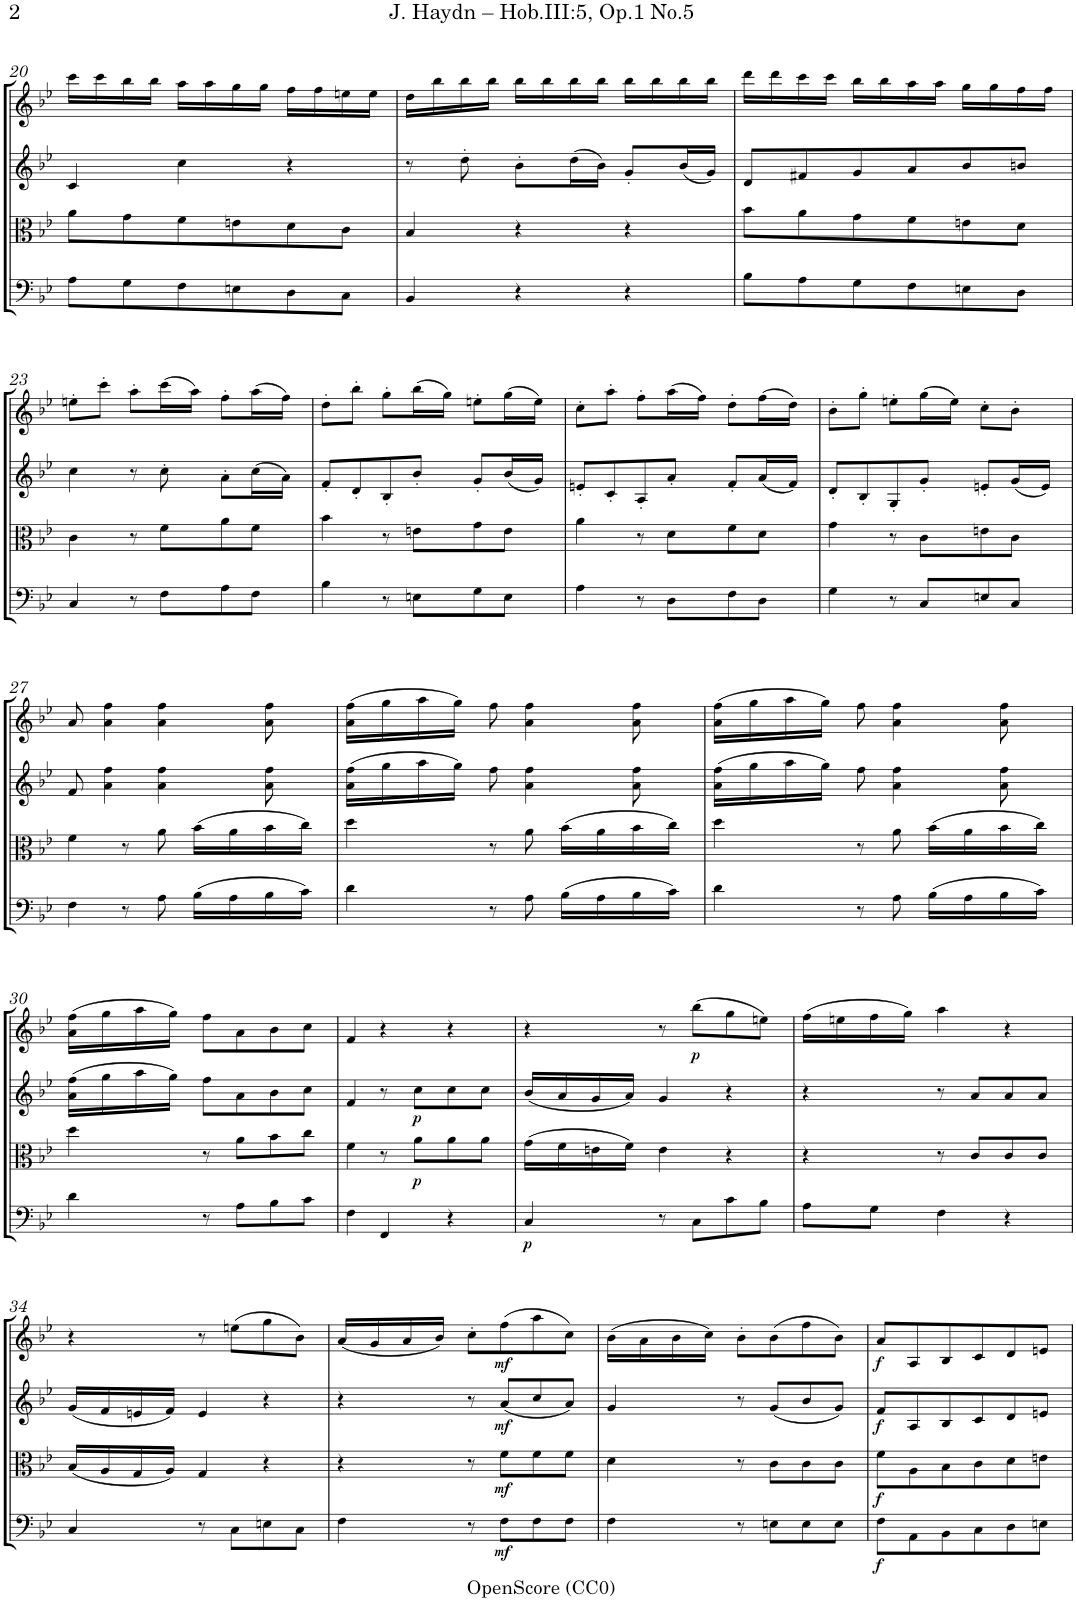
**kern	**dynam	**kern	**dynam	**kern	**dynam	**kern	**dynam
*part4	*part4	*part3	*part3	*part2	*part2	*part1	*part1
*staff4	*staff4	*staff3	*staff3	*staff2	*staff2	*staff1	*staff1
*I"Violoncello	*	*I"Viola	*	*I"Violin 2	*	*I"Violin 1	*
*I'Vc	*	*I'Vla	*	*I'Vln	*	*I'Vln	*
!!LO:PB:g=z
*clefF4	*	*clefC3	*	*clefG2	*	*clefG2	*
*k[b-e-]	*	*k[b-e-]	*	*k[b-e-]	*	*k[b-e-]	*
*M3/4	*	*M3/4	*	*M3/4	*	*M3/4	*
=20	=20	=20	=20	=20	=20	=20	=20
8A\L	.	8a\L	.	4c/	.	16ccc\LL	.
.	.	.	.	.	.	16ccc\	.
8G\	.	8g\	.	.	.	16bb-\	.
.	.	.	.	.	.	16bb-\JJ	.
8F\	.	8f\	.	4cc\	.	16aa\LL	.
.	.	.	.	.	.	16aa\	.
8En\	.	8en\	.	.	.	16gg\	.
.	.	.	.	.	.	16gg\JJ	.
8D\	.	8d\	.	4r	.	16ff\LL	.
.	.	.	.	.	.	16ff\	.
8C\J	.	8c\J	.	.	.	16een\	.
.	.	.	.	.	.	16ee\JJ	.
=21	=21	=21	=21	=21	=21	=21	=21
4BB-/	.	4B-/	.	8r	.	16dd\LL	.
.	.	.	.	.	.	16bb-\	.
.	.	.	.	8dd'\	.	16bb-\	.
.	.	.	.	.	.	16bb-\JJ	.
4r	.	4r	.	8b-'\L	.	16bb-\LL	.
.	.	.	.	.	.	16bb-\	.
.	.	.	.	(16dd\L	.	16bb-\	.
.	.	.	.	16b-\JJ)	.	16bb-\JJ	.
4r	.	4r	.	8g'/L	.	16bb-\LL	.
.	.	.	.	.	.	16bb-\	.
.	.	.	.	(16b-/L	.	16bb-\	.
.	.	.	.	16g/JJ)	.	16bb-\JJ	.
=22	=22	=22	=22	=22	=22	=22	=22
8B-\L	.	8b-\L	.	8d/L	.	16ddd\LL	.
.	.	.	.	.	.	16ddd\	.
8A\	.	8a\	.	8f#X/	.	16ccc\	.
.	.	.	.	.	.	16ccc\JJ	.
8G\	.	8g\	.	8g/	.	16bb-\LL	.
.	.	.	.	.	.	16bb-\	.
8F\	.	8f\	.	8a/	.	16aa\	.
.	.	.	.	.	.	16aa\JJ	.
8En\	.	8en\	.	8b-/	.	16gg\LL	.
.	.	.	.	.	.	16gg\	.
8D\J	.	8d\J	.	8bn/J	.	16ff\	.
.	.	.	.	.	.	16ff\JJ	.
!!LO:LB:g=z
=23	=23	=23	=23	=23	=23	=23	=23
4C/	.	4c\	.	4cc\	.	8een'\L	.
.	.	.	.	.	.	8ccc'\J	.
8r	.	8r	.	8r	.	8aa'\L	.
8F\L	.	8f\L	.	8cc'\	.	(16ccc\L	.
.	.	.	.	.	.	16aa\JJ)	.
8A\	.	8a\	.	8a'\L	.	8ff'\L	.
8F\J	.	8f\J	.	(16cc\L	.	(16aa\L	.
.	.	.	.	16a\JJ)	.	16ff\JJ)	.
=24	=24	=24	=24	=24	=24	=24	=24
4B-\	.	4b-\	.	8f'/L	.	8dd'\L	.
.	.	.	.	8d'/	.	8bb-'\J	.
8r	.	8r	.	8B-'/	.	8gg'\L	.
8En\L	.	8en\L	.	8b-'/J	.	(16bb-\L	.
.	.	.	.	.	.	16gg\JJ)	.
8G\	.	8g\	.	8g'/L	.	8een'\L	.
8E\J	.	8e\J	.	(16b-/L	.	(16gg\L	.
.	.	.	.	16g/JJ)	.	16ee\JJ)	.
=25	=25	=25	=25	=25	=25	=25	=25
4A\	.	4a\	.	8en'/L	.	8cc'\L	.
.	.	.	.	8c'/	.	8aa'\J	.
8r	.	8r	.	8A'/	.	8ff'\L	.
8D\L	.	8d\L	.	8a'/J	.	(16aa\L	.
.	.	.	.	.	.	16ff\JJ)	.
8F\	.	8f\	.	8f'/L	.	8dd'\L	.
8D\J	.	8d\J	.	(16a/L	.	(16ff\L	.
.	.	.	.	16f/JJ)	.	16dd\JJ)	.
=26	=26	=26	=26	=26	=26	=26	=26
4G\	.	4g\	.	8d'/L	.	8b-'\L	.
.	.	.	.	8B-'/	.	8gg'\J	.
8r	.	8r	.	8G'/	.	8een'\L	.
8C/L	.	8c\L	.	8g'/J	.	(16gg\L	.
.	.	.	.	.	.	16ee\JJ)	.
8En/	.	8en\	.	8en'/L	.	8cc'\L	.
8C/J	.	8c\J	.	(16g/L	.	8b-'\J	.
.	.	.	.	16e/JJ)	.	.	.
!!LO:LB:g=z
=27	=27	=27	=27	=27	=27	=27	=27
4F\	.	4f\	.	8f/	.	8a/	.
.	.	.	.	4a\ 4ff\	.	4a\ 4ff\	.
8r	.	8r	.	.	.	.	.
8A\	.	8a\	.	4a\ 4ff\	.	4a\ 4ff\	.
(16B-\LL	.	(16b-\LL	.	.	.	.	.
16A\	.	16a\	.	.	.	.	.
16B-\	.	16b-\	.	8a\ 8ff\	.	8a\ 8ff\	.
16c\JJ)	.	16cc\JJ)	.	.	.	.	.
=28	=28	=28	=28	=28	=28	=28	=28
4d\	.	4dd\	.	(16a\ 16ff\LL	.	(16a\ 16ff\LL	.
.	.	.	.	16gg\	.	16gg\	.
.	.	.	.	16aa\	.	16aa\	.
.	.	.	.	16gg\JJ)	.	16gg\JJ)	.
8r	.	8r	.	8ff\	.	8ff\	.
8A\	.	8a\	.	4a\ 4ff\	.	4a\ 4ff\	.
(16B-\LL	.	(16b-\LL	.	.	.	.	.
16A\	.	16a\	.	.	.	.	.
16B-\	.	16b-\	.	8a\ 8ff\	.	8a\ 8ff\	.
16c\JJ)	.	16cc\JJ)	.	.	.	.	.
=29	=29	=29	=29	=29	=29	=29	=29
4d\	.	4dd\	.	(16a\ 16ff\LL	.	(16a\ 16ff\LL	.
.	.	.	.	16gg\	.	16gg\	.
.	.	.	.	16aa\	.	16aa\	.
.	.	.	.	16gg\JJ)	.	16gg\JJ)	.
8r	.	8r	.	8ff\	.	8ff\	.
8A\	.	8a\	.	4a\ 4ff\	.	4a\ 4ff\	.
(16B-\LL	.	(16b-\LL	.	.	.	.	.
16A\	.	16a\	.	.	.	.	.
16B-\	.	16b-\	.	8a\ 8ff\	.	8a\ 8ff\	.
16c\JJ)	.	16cc\JJ)	.	.	.	.	.
!!LO:LB:g=z
=30	=30	=30	=30	=30	=30	=30	=30
4d\	.	4dd\	.	(16a\ 16ff\LL	.	(16a\ 16ff\LL	.
.	.	.	.	16gg\	.	16gg\	.
.	.	.	.	16aa\	.	16aa\	.
.	.	.	.	16gg\JJ)	.	16gg\JJ)	.
8r	.	8r	.	8ff\L	.	8ff\L	.
8A\L	.	8a\L	.	8a\	.	8a\	.
8B-\	.	8b-\	.	8b-\	.	8b-\	.
8c\J	.	8cc\J	.	8cc\J	.	8cc\J	.
=31	=31	=31	=31	=31	=31	=31	=31
4F\	.	4f\	.	4f/	.	4f/	.
4FF/	.	8r	.	8r	.	4r	.
!	!	!	!LO:DY:b	!	!LO:DY:b	!	!
.	.	8a\L	p	8cc\L	p	.	.
4r	.	8a\	.	8cc\	.	4r	.
.	.	8a\J	.	8cc\J	.	.	.
=32	=32	=32	=32	=32	=32	=32	=32
!	!LO:DY:b	!	!	!	!	!	!
4C/	p	(16g\LL	.	(16b-/LL	.	4r	.
.	.	16f\	.	16a/	.	.	.
.	.	16en\	.	16g/	.	.	.
.	.	16f\JJ)	.	16a/JJ)	.	.	.
8r	.	4e\	.	4g/	.	8r	.
!	!	!	!	!	!	!	!LO:DY:b
8C\L	.	.	.	.	.	(8bb-\L	p
8c\	.	4r	.	4r	.	8gg\	.
8B-\J	.	.	.	.	.	8een\J)	.
=33	=33	=33	=33	=33	=33	=33	=33
8A\L	.	4r	.	4r	.	(16ff\LL	.
.	.	.	.	.	.	16een\	.
8G\J	.	.	.	.	.	16ff\	.
.	.	.	.	.	.	16gg\JJ)	.
4F\	.	8r	.	8r	.	4aa\	.
.	.	8c/L	.	8a/L	.	.	.
4r	.	8c/	.	8a/	.	4r	.
.	.	8c/J	.	8a/J	.	.	.
!!LO:LB:g=z
=34	=34	=34	=34	=34	=34	=34	=34
4C/	.	(16B-/LL	.	(16g/LL	.	4r	.
.	.	16A/	.	16f/	.	.	.
.	.	16G/	.	16en/	.	.	.
.	.	16A/JJ)	.	16f/JJ)	.	.	.
8r	.	4G/	.	4e/	.	8r	.
8C\L	.	.	.	.	.	(8een\L	.
8En\	.	4r	.	4r	.	8gg\	.
8C\J	.	.	.	.	.	8b-\J)	.
=35	=35	=35	=35	=35	=35	=35	=35
4F\	.	4r	.	4r	.	(16a/LL	.
.	.	.	.	.	.	16g/	.
.	.	.	.	.	.	16a/	.
.	.	.	.	.	.	16b-/JJ)	.
8r	.	8r	.	8r	.	8cc'\L	.
!	!LO:DY:b	!	!LO:DY:b	!	!LO:DY:b	!	!LO:DY:b
8F\L	mf	8f\L	mf	(8a/L	mf	(8ff\	mf
8F\	.	8f\	.	8cc/	.	8aa\	.
8F\J	.	8f\J	.	8a/J)	.	8cc\J)	.
=36	=36	=36	=36	=36	=36	=36	=36
4F\	.	4d\	.	4g/	.	(16b-\LL	.
.	.	.	.	.	.	16a\	.
.	.	.	.	.	.	16b-\	.
.	.	.	.	.	.	16cc\JJ)	.
8r	.	8r	.	8r	.	8b-'\L	.
8En\L	.	8c\L	.	(8g/L	.	(8b-\	.
8E\	.	8c\	.	8b-/	.	8ff\	.
8E\J	.	8c\J	.	8g/J)	.	8b-\J)	.
=37	=37	=37	=37	=37	=37	=37	=37
!	!LO:DY:b	!	!LO:DY:b	!	!LO:DY:b	!	!LO:DY:b
8F\L	f	8f\L	f	8f/L	f	8a/L	f
8AA\	.	8A\	.	8A/	.	8A/	.
8BB-\	.	8B-\	.	8B-/	.	8B-/	.
8C\	.	8c\	.	8c/	.	8c/	.
8D\	.	8d\	.	8d/	.	8d/	.
8En\J	.	8en\J	.	8en/J	.	8en/J	.
=	=	=	=	=	=	=	=
*-	*-	*-	*-	*-	*-	*-	*-
